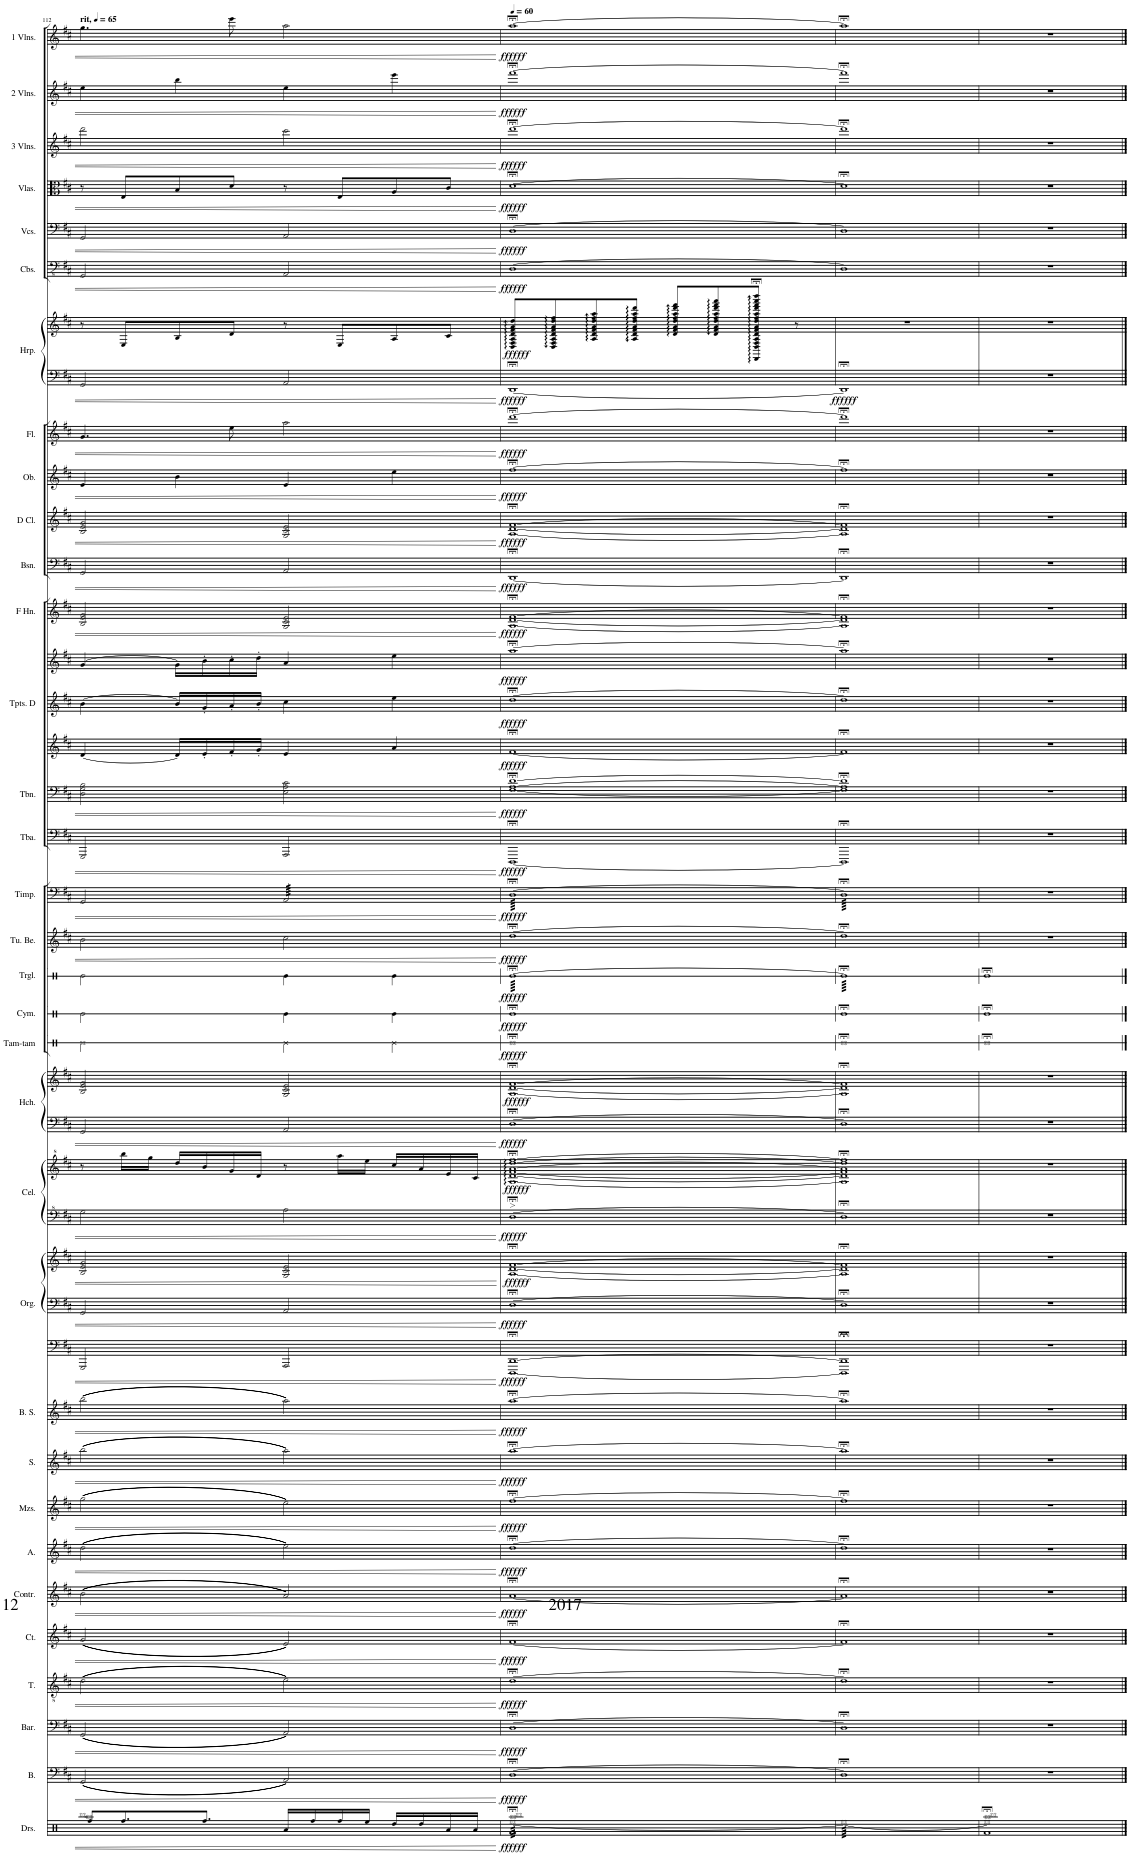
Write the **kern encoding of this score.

**kern	**dynam	**kern	**dynam	**kern	**dynam	**kern	**dynam	**kern	**dynam	**kern	**dynam	**kern	**dynam	**kern	**dynam	**kern	**dynam	**kern	**dynam	**kern	**dynam	**kern	**dynam	**kern	**dynam	**kern	**dynam	**kern	**dynam	**kern	**kern	**kern	**dynam	**kern	**kern	**dynam	**kern	**kern	**dynam	**kern	**dynam	**kern	**dynam	**kern	**dynam	**kern	**dynam	**kern	**kern	**kern	**dynam	**kern	**dynam	**kern	**dynam	**kern	**dynam	**kern	**dynam	**kern	**dynam	**kern	**kern	**dynam	**kern	**dynam	**kern	**dynam	**kern	**dynam	**kern	**dynam	**kern	**dynam	**kern	**dynam
*part35	*part35	*part34	*part34	*part33	*part33	*part32	*part32	*part31	*part31	*part30	*part30	*part29	*part29	*part28	*part28	*part27	*part27	*part26	*part26	*part25	*part25	*part24	*part24	*part23	*part23	*part22	*part22	*part21	*part21	*part20	*part20	*part20	*part20	*part19	*part19	*part19	*part18	*part18	*part18	*part17	*part17	*part16	*part16	*part15	*part15	*part14	*part14	*part13	*part13	*part13	*part13	*part12	*part12	*part11	*part11	*part10	*part10	*part9	*part9	*part8	*part8	*part7	*part7	*part7	*part6	*part6	*part5	*part5	*part4	*part4	*part3	*part3	*part2	*part2	*part1	*part1
*staff42	*staff42	*staff41	*staff41	*staff40	*staff40	*staff39	*staff39	*staff38	*staff38	*staff37	*staff37	*staff36	*staff36	*staff35	*staff35	*staff34	*staff34	*staff33	*staff33	*staff32	*staff32	*staff31	*staff31	*staff30	*staff30	*staff29	*staff29	*staff28	*staff28	*staff27	*staff26	*staff25	*staff25/26/27	*staff24	*staff23	*staff23/24	*staff22	*staff21	*staff21/22	*staff20	*staff20	*staff19	*staff19	*staff18	*staff18	*staff17	*staff17	*staff16	*staff15	*staff14	*staff14/15/16	*staff13	*staff13	*staff12	*staff12	*staff11	*staff11	*staff10	*staff10	*staff9	*staff9	*staff8	*staff7	*staff7/8	*staff6	*staff6	*staff5	*staff5	*staff4	*staff4	*staff3	*staff3	*staff2	*staff2	*staff1	*staff1
*I"Contrabass	*	*I"Violoncello	*	*I"Viola	*	*I"Violin	*	*I"Violin	*	*I"Violin	*	*I"Bass	*	*I"Baritone	*	*I"Tenor	*	*I"Countertenor	*	*I"Contralto	*	*I"Alto	*	*I"Mezzo-soprano	*	*I"Soprano	*	*I"Boy Soprano	*	*I"Organ	*	*	*	*I"Celesta	*	*	*I"Harpsichord (Amplified)	*	*	*I"Tubular Bells	*	*I"Timpani	*	*I"Tuba	*	*I"Trombone	*	*I"Trumpets in D	*	*	*	*I"Horn in F	*	*I"Bassoon	*	*I"D Clarinet	*	*I"Oboe	*	*I"Flute	*	*I"Harp	*	*	*I"Contrabasses	*	*I"Violoncellos	*	*I"Violas	*	*I"3rd Violins	*	*I"2nd Violins	*	*I"1st Violins	*
*I'Cb.	*	*I'Vc.	*	*I'Vla.	*	*I'Vln.	*	*I'Vln.	*	*I'Vln.	*	*I'B.	*	*I'Bar.	*	*I'T.	*	*I'Ct.	*	*I'Contr.	*	*I'A.	*	*I'Mzs.	*	*I'S.	*	*I'B. S.	*	*I'Org.	*	*	*	*I'Cel.	*	*	*I'Hch.	*	*	*I'Tu. Be.	*	*I'Timp.	*	*I'Tba.	*	*I'Tbn.	*	*I'Tpts. D	*	*	*	*	*	*I'Bsn.	*	*I'D Cl.	*	*I'Ob.	*	*I'Fl.	*	*I'Hrp.	*	*	*I'Cbs.	*	*I'Vcs.	*	*I'Vlas.	*	*I'3 Vlns.	*	*I'2 Vlns.	*	*I'1 Vlns.	*
!!LO:PB:g=z
*clefFv4	*	*clefF4	*	*clefC3	*	*clefG2	*	*clefG2	*	*clefG2	*	*clefF4	*	*clefF4	*	*clefGv2	*	*clefG2	*	*clefG2	*	*clefG2	*	*clefG2	*	*clefG2	*	*clefG2	*	*clefF4	*clefF4	*clefG2	*	*clefF^4	*clefG^2	*	*clefF4	*clefG2	*	*clefG2	*	*clefF4	*	*clefF4	*	*clefF4	*	*clefG2	*clefG2	*clefG2	*	*clefG2	*	*clefF4	*	*clefG2	*	*clefG2	*	*clefG2	*	*clefF4	*clefG2	*	*clefFv4	*	*clefF4	*	*clefC3	*	*clefG2	*	*clefG2	*	*clefG2	*
*ITrd7c12	*	*	*	*	*	*	*	*	*	*	*	*	*	*	*	*	*	*	*	*	*	*	*	*	*	*	*	*	*	*	*	*	*	*	*	*	*	*	*	*	*	*	*	*	*	*	*	*ITrd-1c-2	*ITrd-1c-2	*ITrd-1c-2	*	*ITrd4c7	*	*	*	*ITrd-1c-2	*	*	*	*	*	*	*	*	*	*	*	*	*	*	*	*	*	*	*	*
*k[f#c#]	*	*k[f#c#]	*	*k[f#c#]	*	*k[f#c#]	*	*k[f#c#]	*	*k[f#c#]	*	*k[f#c#]	*	*k[f#c#]	*	*k[f#c#]	*	*k[f#c#]	*	*k[f#c#]	*	*k[f#c#]	*	*k[f#c#]	*	*k[f#c#]	*	*k[f#c#]	*	*k[f#c#]	*k[f#c#]	*k[f#c#]	*	*k[f#c#]	*k[f#c#]	*	*k[f#c#]	*k[f#c#]	*	*k[f#c#]	*	*k[f#c#]	*	*k[f#c#]	*	*k[f#c#]	*	*k[f#c#]	*k[f#c#]	*k[f#c#]	*	*k[f#c#]	*	*k[f#c#]	*	*k[f#c#]	*	*k[f#c#]	*	*k[f#c#]	*	*k[f#c#]	*k[f#c#]	*	*k[f#c#]	*	*k[f#c#]	*	*k[f#c#]	*	*k[f#c#]	*	*k[f#c#]	*	*k[f#c#]	*
*M4/4	*	*M4/4	*	*M4/4	*	*M4/4	*	*M4/4	*	*M4/4	*	*M4/4	*	*M4/4	*	*M4/4	*	*M4/4	*	*M4/4	*	*M4/4	*	*M4/4	*	*M4/4	*	*M4/4	*	*M4/4	*M4/4	*M4/4	*	*M4/4	*M4/4	*	*M4/4	*M4/4	*	*M4/4	*	*M4/4	*	*M4/4	*	*M4/4	*	*M4/4	*M4/4	*M4/4	*	*M4/4	*	*M4/4	*	*M4/4	*	*M4/4	*	*M4/4	*	*M4/4	*M4/4	*	*M4/4	*	*M4/4	*	*M4/4	*	*M4/4	*	*M4/4	*	*M4/4	*
*MM65	*	*MM65	*	*MM65	*	*MM65	*	*MM65	*	*MM65	*	*MM65	*	*MM65	*	*MM65	*	*MM65	*	*MM65	*	*MM65	*	*MM65	*	*MM65	*	*MM65	*	*MM65	*MM65	*MM65	*	*MM65	*MM65	*	*MM65	*MM65	*	*MM65	*	*MM65	*	*MM65	*	*MM65	*	*MM65	*MM65	*MM65	*	*MM65	*	*MM65	*	*MM65	*	*MM65	*	*MM65	*	*MM65	*MM65	*	*MM65	*	*MM65	*	*MM65	*	*MM65	*	*MM65	*	*MM65	*
=112	=112	=112	=112	=112	=112	=112	=112	=112	=112	=112	=112	=112	=112	=112	=112	=112	=112	=112	=112	=112	=112	=112	=112	=112	=112	=112	=112	=112	=112	=112	=112	=112	=112	=112	=112	=112	=112	=112	=112	=112	=112	=112	=112	=112	=112	=112	=112	=112	=112	=112	=112	=112	=112	=112	=112	=112	=112	=112	=112	=112	=112	=112	=112	=112	=112	=112	=112	=112	=112	=112	=112	=112	=112	=112	=112	=112
!	!	!	!	!	!	!	!	!	!	!	!	!	!	!	!	!	!	!	!	!	!	!	!	!	!	!	!	!	!	!	!	!	!	!	!	!	!	!	!	!	!	!	!	!	!	!	!	!	!	!	!	!	!	!	!	!	!	!	!	!	!	!	!	!	!	!	!	!	!	!	!	!	!	!	!LO:TX:a:B:t=rit,	!
2GGG	.	2GG	.	8r	.	2ddd	.	4ee	.	4.gg	.	(2GG/	.	(2GG/	.	(2d\	.	(2g/	.	(2b\	.	(2dd\	.	(2gg\	.	(2bb\	.	(2bb\	.	2GGG/	2GG/	2B/ 2e/ 2g/	.	2g\	8r	.	2GG/	2B/ 2e/ 2g/	.	2b\	.	2GG/	.	2GGG/	.	2D\ 2G\ 2B\	.	[4d/	[4b\	[4g/	.	2B/ 2e/ 2g/	.	2GG/	.	2B/ 2e/ 2g/	.	4e/	.	4.g/	.	2GG/	8r	.	2GGG/	.	2GG/	.	8r	.	2ddd\	.	4ee\	.	4.gg\	.
.	.	.	.	8E	.	.	.	.	.	.	.	.	.	.	.	.	.	.	.	.	.	.	.	.	.	.	.	.	.	.	.	.	.	.	16bbb\LL	.	.	.	.	.	.	.	.	.	.	.	.	.	.	.	.	.	.	.	.	.	.	.	.	.	.	.	8E/L	.	.	.	.	.	8E/L	.	.	.	.	.	.	.
.	.	.	.	.	.	.	.	.	.	.	.	.	.	.	.	.	.	.	.	.	.	.	.	.	.	.	.	.	.	.	.	.	.	.	16ggg\JJ	.	.	.	.	.	.	.	.	.	.	.	.	.	.	.	.	.	.	.	.	.	.	.	.	.	.	.	.	.	.	.	.	.	.	.	.	.	.	.	.	.
.	.	.	.	8B\L	.	.	.	4bb	.	.	.	.	.	.	.	.	.	.	.	.	.	.	.	.	.	.	.	.	.	.	.	.	.	.	16ddd/LL	.	.	.	.	.	.	.	.	.	.	.	.	16d/LL]	16b/LL]	16g\LL]	.	.	.	.	.	.	.	4b\	.	.	.	.	8B/	.	.	.	.	.	8B/	.	.	.	4bb\	.	.	.
.	.	.	.	.	.	.	.	.	.	.	.	.	.	.	.	.	.	.	.	.	.	.	.	.	.	.	.	.	.	.	.	.	.	.	16bb/	.	.	.	.	.	.	.	.	.	.	.	.	16e'/	16g'/	16b'\	.	.	.	.	.	.	.	.	.	.	.	.	.	.	.	.	.	.	.	.	.	.	.	.	.	.
.	.	.	.	8d\J	.	.	.	.	.	8eee	.	.	.	.	.	.	.	.	.	.	.	.	.	.	.	.	.	.	.	.	.	.	.	.	16gg/	.	.	.	.	.	.	.	.	.	.	.	.	16f#'/	16a'/	16cc#'\	.	.	.	.	.	.	.	.	.	8ee\	.	.	8d/J	.	.	.	.	.	8d/J	.	.	.	.	.	8eee\	.
.	.	.	.	.	.	.	.	.	.	.	.	.	.	.	.	.	.	.	.	.	.	.	.	.	.	.	.	.	.	.	.	.	.	.	16dd/JJ	.	.	.	.	.	.	.	.	.	.	.	.	16g'/JJ	16b'/JJ	16dd'\JJ	.	.	.	.	.	.	.	.	.	.	.	.	.	.	.	.	.	.	.	.	.	.	.	.	.	.
*	*	*	*	*	*	*	*	*	*	*	*	*	*	*	*	*	*	*	*	*	*	*	*	*	*	*	*	*	*	*	*	*	*	*	*	*	*	*	*	*	*	*tremolo	*	*	*	*	*	*	*	*	*	*	*	*	*	*	*	*	*	*	*	*	*	*	*	*	*	*	*	*	*	*	*	*	*	*
2AAA	.	2AA	.	8r	.	2ccc#	.	4ee	.	2aa	.	2AA/)	.	2AA/)	.	2e\)	.	2e/)	.	2a/)	.	2ee\)	.	2ee\)	.	2aa\)	.	2aa\)	.	2AAA/	2AA/	2G/ 2c#/ 2e/	.	2a\	8r	.	2AA/	2G/ 2c#/ 2e/	.	2cc#\	.	64AA/LLLL	.	2AAA/	.	2E\ 2A\ 2c#\	.	4e/	4cc#\	4a/	.	2G/ 2c#/ 2e/	.	2AA/	.	2G/ 2c#/ 2e/	.	4e/	.	2aa\	.	2AA/	8r	.	2AAA/	.	2AA/	.	8r	.	2ccc#\	.	4ee\	.	2aa\	.
.	.	.	.	.	.	.	.	.	.	.	.	.	.	.	.	.	.	.	.	.	.	.	.	.	.	.	.	.	.	.	.	.	.	.	.	.	.	.	.	.	.	64AA/	.	.	.	.	.	.	.	.	.	.	.	.	.	.	.	.	.	.	.	.	.	.	.	.	.	.	.	.	.	.	.	.	.	.
.	.	.	.	.	.	.	.	.	.	.	.	.	.	.	.	.	.	.	.	.	.	.	.	.	.	.	.	.	.	.	.	.	.	.	.	.	.	.	.	.	.	64AA/	.	.	.	.	.	.	.	.	.	.	.	.	.	.	.	.	.	.	.	.	.	.	.	.	.	.	.	.	.	.	.	.	.	.
.	.	.	.	.	.	.	.	.	.	.	.	.	.	.	.	.	.	.	.	.	.	.	.	.	.	.	.	.	.	.	.	.	.	.	.	.	.	.	.	.	.	64AA/	.	.	.	.	.	.	.	.	.	.	.	.	.	.	.	.	.	.	.	.	.	.	.	.	.	.	.	.	.	.	.	.	.	.
.	.	.	.	.	.	.	.	.	.	.	.	.	.	.	.	.	.	.	.	.	.	.	.	.	.	.	.	.	.	.	.	.	.	.	.	.	.	.	.	.	.	64AA/	.	.	.	.	.	.	.	.	.	.	.	.	.	.	.	.	.	.	.	.	.	.	.	.	.	.	.	.	.	.	.	.	.	.
.	.	.	.	.	.	.	.	.	.	.	.	.	.	.	.	.	.	.	.	.	.	.	.	.	.	.	.	.	.	.	.	.	.	.	.	.	.	.	.	.	.	64AA/	.	.	.	.	.	.	.	.	.	.	.	.	.	.	.	.	.	.	.	.	.	.	.	.	.	.	.	.	.	.	.	.	.	.
.	.	.	.	.	.	.	.	.	.	.	.	.	.	.	.	.	.	.	.	.	.	.	.	.	.	.	.	.	.	.	.	.	.	.	.	.	.	.	.	.	.	64AA/	.	.	.	.	.	.	.	.	.	.	.	.	.	.	.	.	.	.	.	.	.	.	.	.	.	.	.	.	.	.	.	.	.	.
.	.	.	.	.	.	.	.	.	.	.	.	.	.	.	.	.	.	.	.	.	.	.	.	.	.	.	.	.	.	.	.	.	.	.	.	.	.	.	.	.	.	64AA/	.	.	.	.	.	.	.	.	.	.	.	.	.	.	.	.	.	.	.	.	.	.	.	.	.	.	.	.	.	.	.	.	.	.
.	.	.	.	8E	.	.	.	.	.	.	.	.	.	.	.	.	.	.	.	.	.	.	.	.	.	.	.	.	.	.	.	.	.	.	16aaa\LL	.	.	.	.	.	.	64AA/	.	.	.	.	.	.	.	.	.	.	.	.	.	.	.	.	.	.	.	.	8E/L	.	.	.	.	.	8E/L	.	.	.	.	.	.	.
.	.	.	.	.	.	.	.	.	.	.	.	.	.	.	.	.	.	.	.	.	.	.	.	.	.	.	.	.	.	.	.	.	.	.	.	.	.	.	.	.	.	64AA/	.	.	.	.	.	.	.	.	.	.	.	.	.	.	.	.	.	.	.	.	.	.	.	.	.	.	.	.	.	.	.	.	.	.
.	.	.	.	.	.	.	.	.	.	.	.	.	.	.	.	.	.	.	.	.	.	.	.	.	.	.	.	.	.	.	.	.	.	.	.	.	.	.	.	.	.	64AA/	.	.	.	.	.	.	.	.	.	.	.	.	.	.	.	.	.	.	.	.	.	.	.	.	.	.	.	.	.	.	.	.	.	.
.	.	.	.	.	.	.	.	.	.	.	.	.	.	.	.	.	.	.	.	.	.	.	.	.	.	.	.	.	.	.	.	.	.	.	.	.	.	.	.	.	.	64AA/	.	.	.	.	.	.	.	.	.	.	.	.	.	.	.	.	.	.	.	.	.	.	.	.	.	.	.	.	.	.	.	.	.	.
.	.	.	.	.	.	.	.	.	.	.	.	.	.	.	.	.	.	.	.	.	.	.	.	.	.	.	.	.	.	.	.	.	.	.	16eee\JJ	.	.	.	.	.	.	64AA/	.	.	.	.	.	.	.	.	.	.	.	.	.	.	.	.	.	.	.	.	.	.	.	.	.	.	.	.	.	.	.	.	.	.
.	.	.	.	.	.	.	.	.	.	.	.	.	.	.	.	.	.	.	.	.	.	.	.	.	.	.	.	.	.	.	.	.	.	.	.	.	.	.	.	.	.	64AA/	.	.	.	.	.	.	.	.	.	.	.	.	.	.	.	.	.	.	.	.	.	.	.	.	.	.	.	.	.	.	.	.	.	.
.	.	.	.	.	.	.	.	.	.	.	.	.	.	.	.	.	.	.	.	.	.	.	.	.	.	.	.	.	.	.	.	.	.	.	.	.	.	.	.	.	.	64AA/	.	.	.	.	.	.	.	.	.	.	.	.	.	.	.	.	.	.	.	.	.	.	.	.	.	.	.	.	.	.	.	.	.	.
.	.	.	.	.	.	.	.	.	.	.	.	.	.	.	.	.	.	.	.	.	.	.	.	.	.	.	.	.	.	.	.	.	.	.	.	.	.	.	.	.	.	64AA/	.	.	.	.	.	.	.	.	.	.	.	.	.	.	.	.	.	.	.	.	.	.	.	.	.	.	.	.	.	.	.	.	.	.
.	.	.	.	8A/L	.	.	.	4eee	.	.	.	.	.	.	.	.	.	.	.	.	.	.	.	.	.	.	.	.	.	.	.	.	.	.	16ccc#/LL	.	.	.	.	.	.	64AA/	.	.	.	.	.	4a/	4ee\	4ee\	.	.	.	.	.	.	.	4ee\	.	.	.	.	8A/	.	.	.	.	.	8A/	.	.	.	4eee\	.	.	.
.	.	.	.	.	.	.	.	.	.	.	.	.	.	.	.	.	.	.	.	.	.	.	.	.	.	.	.	.	.	.	.	.	.	.	.	.	.	.	.	.	.	64AA/	.	.	.	.	.	.	.	.	.	.	.	.	.	.	.	.	.	.	.	.	.	.	.	.	.	.	.	.	.	.	.	.	.	.
.	.	.	.	.	.	.	.	.	.	.	.	.	.	.	.	.	.	.	.	.	.	.	.	.	.	.	.	.	.	.	.	.	.	.	.	.	.	.	.	.	.	64AA/	.	.	.	.	.	.	.	.	.	.	.	.	.	.	.	.	.	.	.	.	.	.	.	.	.	.	.	.	.	.	.	.	.	.
.	.	.	.	.	.	.	.	.	.	.	.	.	.	.	.	.	.	.	.	.	.	.	.	.	.	.	.	.	.	.	.	.	.	.	.	.	.	.	.	.	.	64AA/	.	.	.	.	.	.	.	.	.	.	.	.	.	.	.	.	.	.	.	.	.	.	.	.	.	.	.	.	.	.	.	.	.	.
.	.	.	.	.	.	.	.	.	.	.	.	.	.	.	.	.	.	.	.	.	.	.	.	.	.	.	.	.	.	.	.	.	.	.	16aa/	.	.	.	.	.	.	64AA/	.	.	.	.	.	.	.	.	.	.	.	.	.	.	.	.	.	.	.	.	.	.	.	.	.	.	.	.	.	.	.	.	.	.
.	.	.	.	.	.	.	.	.	.	.	.	.	.	.	.	.	.	.	.	.	.	.	.	.	.	.	.	.	.	.	.	.	.	.	.	.	.	.	.	.	.	64AA/	.	.	.	.	.	.	.	.	.	.	.	.	.	.	.	.	.	.	.	.	.	.	.	.	.	.	.	.	.	.	.	.	.	.
.	.	.	.	.	.	.	.	.	.	.	.	.	.	.	.	.	.	.	.	.	.	.	.	.	.	.	.	.	.	.	.	.	.	.	.	.	.	.	.	.	.	64AA/	.	.	.	.	.	.	.	.	.	.	.	.	.	.	.	.	.	.	.	.	.	.	.	.	.	.	.	.	.	.	.	.	.	.
.	.	.	.	.	.	.	.	.	.	.	.	.	.	.	.	.	.	.	.	.	.	.	.	.	.	.	.	.	.	.	.	.	.	.	.	.	.	.	.	.	.	64AA/	.	.	.	.	.	.	.	.	.	.	.	.	.	.	.	.	.	.	.	.	.	.	.	.	.	.	.	.	.	.	.	.	.	.
.	.	.	.	8c#/J	.	.	.	.	.	.	.	.	.	.	.	.	.	.	.	.	.	.	.	.	.	.	.	.	.	.	.	.	.	.	16ee/	.	.	.	.	.	.	64AA/	.	.	.	.	.	.	.	.	.	.	.	.	.	.	.	.	.	.	.	.	8c#/J	.	.	.	.	.	8c#/J	.	.	.	.	.	.	.
.	.	.	.	.	.	.	.	.	.	.	.	.	.	.	.	.	.	.	.	.	.	.	.	.	.	.	.	.	.	.	.	.	.	.	.	.	.	.	.	.	.	64AA/	.	.	.	.	.	.	.	.	.	.	.	.	.	.	.	.	.	.	.	.	.	.	.	.	.	.	.	.	.	.	.	.	.	.
.	.	.	.	.	.	.	.	.	.	.	.	.	.	.	.	.	.	.	.	.	.	.	.	.	.	.	.	.	.	.	.	.	.	.	.	.	.	.	.	.	.	64AA/	.	.	.	.	.	.	.	.	.	.	.	.	.	.	.	.	.	.	.	.	.	.	.	.	.	.	.	.	.	.	.	.	.	.
.	.	.	.	.	.	.	.	.	.	.	.	.	.	.	.	.	.	.	.	.	.	.	.	.	.	.	.	.	.	.	.	.	.	.	.	.	.	.	.	.	.	64AA/	.	.	.	.	.	.	.	.	.	.	.	.	.	.	.	.	.	.	.	.	.	.	.	.	.	.	.	.	.	.	.	.	.	.
.	.	.	.	.	.	.	.	.	.	.	.	.	.	.	.	.	.	.	.	.	.	.	.	.	.	.	.	.	.	.	.	.	.	.	16cc#/JJ	.	.	.	.	.	.	64AA/	.	.	.	.	.	.	.	.	.	.	.	.	.	.	.	.	.	.	.	.	.	.	.	.	.	.	.	.	.	.	.	.	.	.
.	.	.	.	.	.	.	.	.	.	.	.	.	.	.	.	.	.	.	.	.	.	.	.	.	.	.	.	.	.	.	.	.	.	.	.	.	.	.	.	.	.	64AA/	.	.	.	.	.	.	.	.	.	.	.	.	.	.	.	.	.	.	.	.	.	.	.	.	.	.	.	.	.	.	.	.	.	.
.	.	.	.	.	.	.	.	.	.	.	.	.	.	.	.	.	.	.	.	.	.	.	.	.	.	.	.	.	.	.	.	.	.	.	.	.	.	.	.	.	.	64AA/	.	.	.	.	.	.	.	.	.	.	.	.	.	.	.	.	.	.	.	.	.	.	.	.	.	.	.	.	.	.	.	.	.	.
.	.	.	.	.	.	.	.	.	.	.	.	.	.	.	.	.	.	.	.	.	.	.	.	.	.	.	.	.	.	.	.	.	.	.	.	.	.	.	.	.	.	64AA/JJJJ	.	.	.	.	.	.	.	.	.	.	.	.	.	.	.	.	.	.	.	.	.	.	.	.	.	.	.	.	.	.	.	.	.	.
=113	=113	=113	=113	=113	=113	=113	=113	=113	=113	=113	=113	=113	=113	=113	=113	=113	=113	=113	=113	=113	=113	=113	=113	=113	=113	=113	=113	=113	=113	=113	=113	=113	=113	=113	=113	=113	=113	=113	=113	=113	=113	=113	=113	=113	=113	=113	=113	=113	=113	=113	=113	=113	=113	=113	=113	=113	=113	=113	=113	=113	=113	=113	=113	=113	=113	=113	=113	=113	=113	=113	=113	=113	=113	=113	=113	=113
*	*	*	*	*	*	*	*	*	*	*	*	*	*	*	*	*	*	*	*	*	*	*	*	*	*	*	*	*	*	*	*	*	*	*	*	*	*	*	*	*	*	*	*	*	*	*	*	*	*	*	*	*	*	*	*	*	*	*	*	*	*	*	*	*	*	*	*	*	*	*	*	*	*	*	*MM60	*
!	!LO:DY:b	!	!LO:DY:b	!	!LO:DY:b	!	!LO:DY:b	!	!LO:DY:b	!	!LO:DY:b	!	!LO:DY:b	!	!LO:DY:b	!	!LO:DY:b	!	!LO:DY:b	!	!LO:DY:b	!	!LO:DY:b	!	!LO:DY:b	!	!LO:DY:b	!	!LO:DY:b	!	!	!	!LO:DY:b=3	!	!	!	!	!	!	!	!	!	!	!	!	!	!	!	!	!	!	!	!	!	!	!	!	!	!	!	!	!	!	!	!	!	!	!	!	!	!	!	!	!	!	!
!	!	!	!	!	!	!	!	!	!	!	!	!	!	!	!	!	!	!	!	!	!	!	!	!	!	!	!	!	!	!	!	!	!LO:DY:n=1:b=2	!	!	!	!	!	!	!	!	!	!	!	!	!	!	!	!	!	!	!	!	!	!	!	!	!	!	!	!	!	!	!	!	!	!	!	!	!	!	!	!	!	!	!
!	!	!	!	!	!	!	!	!	!	!	!	!	!	!	!	!	!	!	!	!	!	!	!	!	!	!	!	!	!	!	!	!	!LO:DY:n=2:b	!	!	!LO:DY:b=2	!	!	!	!	!	!	!	!	!	!	!	!	!	!	!	!	!	!	!	!	!	!	!	!	!	!	!	!	!	!	!	!	!	!	!	!	!	!	!	!
!	!	!	!	!	!	!	!	!	!	!	!	!	!	!	!	!	!	!	!	!	!	!	!	!	!	!	!	!	!	!	!	!	!	!	!	!LO:DY:n=1:b	!	!	!LO:DY:b=2	!	!	!	!	!	!	!	!	!	!	!	!	!	!	!	!	!	!	!	!	!	!	!	!	!	!	!	!	!	!	!	!	!	!	!	!	!
!	!	!	!	!	!	!	!	!	!	!	!	!	!	!	!	!	!	!	!	!	!	!	!	!	!	!	!	!	!	!	!	!	!	!	!	!	!	!	!LO:DY:n=1:b	!	!LO:DY:b	!	!LO:DY:b	!	!LO:DY:b	!	!LO:DY:b	!	!	!	!LO:DY:b=3	!	!	!	!	!	!	!	!	!	!	!	!	!	!	!	!	!	!	!	!	!	!	!	!	!
!	!	!	!	!	!	!	!	!	!	!	!	!	!	!	!	!	!	!	!	!	!	!	!	!	!	!	!	!	!	!	!	!	!	!	!	!	!	!	!	!	!	!	!	!	!	!	!	!	!	!	!LO:DY:n=1:b=2	!	!	!	!	!	!	!	!	!	!	!	!	!	!	!	!	!	!	!	!	!	!	!	!	!
!	!	!	!	!	!	!	!	!	!	!	!	!	!	!	!	!	!	!	!	!	!	!	!	!	!	!	!	!	!	!	!	!	!	!	!	!	!	!	!	!	!	!	!	!	!	!	!	!	!	!	!LO:DY:n=2:b	!	!LO:DY:b	!	!LO:DY:b	!	!LO:DY:b	!	!LO:DY:b	!	!LO:DY:b	!	!	!LO:DY:b=2	!	!	!	!	!	!	!	!	!	!	!	!
!	!	!	!	!	!	!	!	!	!	!	!	!	!	!	!	!	!	!	!	!	!	!	!	!	!	!	!	!	!	!	!	!	!	!	!	!	!	!	!	!	!	!	!	!	!	!	!	!	!	!	!	!	!	!	!	!	!	!	!	!	!	!	!	!LO:DY:n=1:b	!	!LO:DY:b	!	!LO:DY:b	!	!LO:DY:b	!	!LO:DY:b	!	!LO:DY:b	!	!LO:DY:b
[1DD	ffffff	[1D;<	ffffff	[1d;<	ffffff	[1ddd;<	ffffff	[1fff#;<	ffffff	[1aa;<	ffffff	[1D;<	ffffff	[1D;<	ffffff	[1d;<	ffffff	[1f#;<	ffffff	[1a;<	ffffff	[1dd;<	ffffff	[1ff#;<	ffffff	[1aa;<	ffffff	[1aa;<	ffffff	[1DDD;< [1DD;<	[1D;<	[1A;< [1d;< [1f#;<	ffffff ffffff ffffff	[1d;<>	[1a::;< [1dd::;< [1ff#::;< [1aa::;< [1ddd::;< [1fff#::;<	ffffff ffffff	[1D;<	[1A;< [1d;< [1f#;<	ffffff ffffff	[1dd;<	ffffff	[64D;<LLLL	ffffff	[1DDD;<	ffffff	[1F#;< [1A;< [1d;<	ffffff	[1f#;<	[1dd;<	[1aa;<	ffffff ffffff ffffff	[1A;< [1d;< [1f#;<	ffffff	[1DD;<	ffffff	[1A;< [1d;< [1f#;<	ffffff	[1ff#;<	ffffff	[1ddd;<	ffffff	[1DD;<	8D/:: 8F#/:: 8A/:: 8d/:: 8f#/:: 8a/:: 8dd/::L	ffffff ffffff	[1DD	ffffff	[1D;<	ffffff	[1d;<	ffffff	[1ddd;<	ffffff	[1fff#;<	ffffff	[1aa;<	ffffff
.	.	.	.	.	.	.	.	.	.	.	.	.	.	.	.	.	.	.	.	.	.	.	.	.	.	.	.	.	.	.	.	.	.	.	.	.	.	.	.	.	.	64D;<	.	.	.	.	.	.	.	.	.	.	.	.	.	.	.	.	.	.	.	.	.	.	.	.	.	.	.	.	.	.	.	.	.	.
.	.	.	.	.	.	.	.	.	.	.	.	.	.	.	.	.	.	.	.	.	.	.	.	.	.	.	.	.	.	.	.	.	.	.	.	.	.	.	.	.	.	64D;<	.	.	.	.	.	.	.	.	.	.	.	.	.	.	.	.	.	.	.	.	.	.	.	.	.	.	.	.	.	.	.	.	.	.
.	.	.	.	.	.	.	.	.	.	.	.	.	.	.	.	.	.	.	.	.	.	.	.	.	.	.	.	.	.	.	.	.	.	.	.	.	.	.	.	.	.	64D;<	.	.	.	.	.	.	.	.	.	.	.	.	.	.	.	.	.	.	.	.	.	.	.	.	.	.	.	.	.	.	.	.	.	.
.	.	.	.	.	.	.	.	.	.	.	.	.	.	.	.	.	.	.	.	.	.	.	.	.	.	.	.	.	.	.	.	.	.	.	.	.	.	.	.	.	.	64D;<	.	.	.	.	.	.	.	.	.	.	.	.	.	.	.	.	.	.	.	.	.	.	.	.	.	.	.	.	.	.	.	.	.	.
.	.	.	.	.	.	.	.	.	.	.	.	.	.	.	.	.	.	.	.	.	.	.	.	.	.	.	.	.	.	.	.	.	.	.	.	.	.	.	.	.	.	64D;<	.	.	.	.	.	.	.	.	.	.	.	.	.	.	.	.	.	.	.	.	.	.	.	.	.	.	.	.	.	.	.	.	.	.
.	.	.	.	.	.	.	.	.	.	.	.	.	.	.	.	.	.	.	.	.	.	.	.	.	.	.	.	.	.	.	.	.	.	.	.	.	.	.	.	.	.	64D;<	.	.	.	.	.	.	.	.	.	.	.	.	.	.	.	.	.	.	.	.	.	.	.	.	.	.	.	.	.	.	.	.	.	.
.	.	.	.	.	.	.	.	.	.	.	.	.	.	.	.	.	.	.	.	.	.	.	.	.	.	.	.	.	.	.	.	.	.	.	.	.	.	.	.	.	.	64D;<	.	.	.	.	.	.	.	.	.	.	.	.	.	.	.	.	.	.	.	.	.	.	.	.	.	.	.	.	.	.	.	.	.	.
.	.	.	.	.	.	.	.	.	.	.	.	.	.	.	.	.	.	.	.	.	.	.	.	.	.	.	.	.	.	.	.	.	.	.	.	.	.	.	.	.	.	64D;<	.	.	.	.	.	.	.	.	.	.	.	.	.	.	.	.	.	.	.	.	8D/:: 8F#/:: 8A/:: 8d/:: 8f#/:: 8a/:: 8dd/:: 8ff#/::	.	.	.	.	.	.	.	.	.	.	.	.	.
.	.	.	.	.	.	.	.	.	.	.	.	.	.	.	.	.	.	.	.	.	.	.	.	.	.	.	.	.	.	.	.	.	.	.	.	.	.	.	.	.	.	64D;<	.	.	.	.	.	.	.	.	.	.	.	.	.	.	.	.	.	.	.	.	.	.	.	.	.	.	.	.	.	.	.	.	.	.
.	.	.	.	.	.	.	.	.	.	.	.	.	.	.	.	.	.	.	.	.	.	.	.	.	.	.	.	.	.	.	.	.	.	.	.	.	.	.	.	.	.	64D;<	.	.	.	.	.	.	.	.	.	.	.	.	.	.	.	.	.	.	.	.	.	.	.	.	.	.	.	.	.	.	.	.	.	.
.	.	.	.	.	.	.	.	.	.	.	.	.	.	.	.	.	.	.	.	.	.	.	.	.	.	.	.	.	.	.	.	.	.	.	.	.	.	.	.	.	.	64D;<	.	.	.	.	.	.	.	.	.	.	.	.	.	.	.	.	.	.	.	.	.	.	.	.	.	.	.	.	.	.	.	.	.	.
.	.	.	.	.	.	.	.	.	.	.	.	.	.	.	.	.	.	.	.	.	.	.	.	.	.	.	.	.	.	.	.	.	.	.	.	.	.	.	.	.	.	64D;<	.	.	.	.	.	.	.	.	.	.	.	.	.	.	.	.	.	.	.	.	.	.	.	.	.	.	.	.	.	.	.	.	.	.
.	.	.	.	.	.	.	.	.	.	.	.	.	.	.	.	.	.	.	.	.	.	.	.	.	.	.	.	.	.	.	.	.	.	.	.	.	.	.	.	.	.	64D;<	.	.	.	.	.	.	.	.	.	.	.	.	.	.	.	.	.	.	.	.	.	.	.	.	.	.	.	.	.	.	.	.	.	.
.	.	.	.	.	.	.	.	.	.	.	.	.	.	.	.	.	.	.	.	.	.	.	.	.	.	.	.	.	.	.	.	.	.	.	.	.	.	.	.	.	.	64D;<	.	.	.	.	.	.	.	.	.	.	.	.	.	.	.	.	.	.	.	.	.	.	.	.	.	.	.	.	.	.	.	.	.	.
.	.	.	.	.	.	.	.	.	.	.	.	.	.	.	.	.	.	.	.	.	.	.	.	.	.	.	.	.	.	.	.	.	.	.	.	.	.	.	.	.	.	64D;<	.	.	.	.	.	.	.	.	.	.	.	.	.	.	.	.	.	.	.	.	.	.	.	.	.	.	.	.	.	.	.	.	.	.
.	.	.	.	.	.	.	.	.	.	.	.	.	.	.	.	.	.	.	.	.	.	.	.	.	.	.	.	.	.	.	.	.	.	.	.	.	.	.	.	.	.	64D;<	.	.	.	.	.	.	.	.	.	.	.	.	.	.	.	.	.	.	.	.	8A/:: 8d/:: 8f#/:: 8a/:: 8dd/:: 8ff#/:: 8aa/::	.	.	.	.	.	.	.	.	.	.	.	.	.
.	.	.	.	.	.	.	.	.	.	.	.	.	.	.	.	.	.	.	.	.	.	.	.	.	.	.	.	.	.	.	.	.	.	.	.	.	.	.	.	.	.	64D;<	.	.	.	.	.	.	.	.	.	.	.	.	.	.	.	.	.	.	.	.	.	.	.	.	.	.	.	.	.	.	.	.	.	.
.	.	.	.	.	.	.	.	.	.	.	.	.	.	.	.	.	.	.	.	.	.	.	.	.	.	.	.	.	.	.	.	.	.	.	.	.	.	.	.	.	.	64D;<	.	.	.	.	.	.	.	.	.	.	.	.	.	.	.	.	.	.	.	.	.	.	.	.	.	.	.	.	.	.	.	.	.	.
.	.	.	.	.	.	.	.	.	.	.	.	.	.	.	.	.	.	.	.	.	.	.	.	.	.	.	.	.	.	.	.	.	.	.	.	.	.	.	.	.	.	64D;<	.	.	.	.	.	.	.	.	.	.	.	.	.	.	.	.	.	.	.	.	.	.	.	.	.	.	.	.	.	.	.	.	.	.
.	.	.	.	.	.	.	.	.	.	.	.	.	.	.	.	.	.	.	.	.	.	.	.	.	.	.	.	.	.	.	.	.	.	.	.	.	.	.	.	.	.	64D;<	.	.	.	.	.	.	.	.	.	.	.	.	.	.	.	.	.	.	.	.	.	.	.	.	.	.	.	.	.	.	.	.	.	.
.	.	.	.	.	.	.	.	.	.	.	.	.	.	.	.	.	.	.	.	.	.	.	.	.	.	.	.	.	.	.	.	.	.	.	.	.	.	.	.	.	.	64D;<	.	.	.	.	.	.	.	.	.	.	.	.	.	.	.	.	.	.	.	.	.	.	.	.	.	.	.	.	.	.	.	.	.	.
.	.	.	.	.	.	.	.	.	.	.	.	.	.	.	.	.	.	.	.	.	.	.	.	.	.	.	.	.	.	.	.	.	.	.	.	.	.	.	.	.	.	64D;<	.	.	.	.	.	.	.	.	.	.	.	.	.	.	.	.	.	.	.	.	.	.	.	.	.	.	.	.	.	.	.	.	.	.
.	.	.	.	.	.	.	.	.	.	.	.	.	.	.	.	.	.	.	.	.	.	.	.	.	.	.	.	.	.	.	.	.	.	.	.	.	.	.	.	.	.	64D;<	.	.	.	.	.	.	.	.	.	.	.	.	.	.	.	.	.	.	.	.	.	.	.	.	.	.	.	.	.	.	.	.	.	.
.	.	.	.	.	.	.	.	.	.	.	.	.	.	.	.	.	.	.	.	.	.	.	.	.	.	.	.	.	.	.	.	.	.	.	.	.	.	.	.	.	.	64D;<	.	.	.	.	.	.	.	.	.	.	.	.	.	.	.	.	.	.	.	.	8A/:: 8d/:: 8f#/:: 8a/:: 8dd/:: 8ff#/:: 8aa/:: 8ddd/::J	.	.	.	.	.	.	.	.	.	.	.	.	.
.	.	.	.	.	.	.	.	.	.	.	.	.	.	.	.	.	.	.	.	.	.	.	.	.	.	.	.	.	.	.	.	.	.	.	.	.	.	.	.	.	.	64D;<	.	.	.	.	.	.	.	.	.	.	.	.	.	.	.	.	.	.	.	.	.	.	.	.	.	.	.	.	.	.	.	.	.	.
.	.	.	.	.	.	.	.	.	.	.	.	.	.	.	.	.	.	.	.	.	.	.	.	.	.	.	.	.	.	.	.	.	.	.	.	.	.	.	.	.	.	64D;<	.	.	.	.	.	.	.	.	.	.	.	.	.	.	.	.	.	.	.	.	.	.	.	.	.	.	.	.	.	.	.	.	.	.
.	.	.	.	.	.	.	.	.	.	.	.	.	.	.	.	.	.	.	.	.	.	.	.	.	.	.	.	.	.	.	.	.	.	.	.	.	.	.	.	.	.	64D;<	.	.	.	.	.	.	.	.	.	.	.	.	.	.	.	.	.	.	.	.	.	.	.	.	.	.	.	.	.	.	.	.	.	.
.	.	.	.	.	.	.	.	.	.	.	.	.	.	.	.	.	.	.	.	.	.	.	.	.	.	.	.	.	.	.	.	.	.	.	.	.	.	.	.	.	.	64D;<	.	.	.	.	.	.	.	.	.	.	.	.	.	.	.	.	.	.	.	.	.	.	.	.	.	.	.	.	.	.	.	.	.	.
.	.	.	.	.	.	.	.	.	.	.	.	.	.	.	.	.	.	.	.	.	.	.	.	.	.	.	.	.	.	.	.	.	.	.	.	.	.	.	.	.	.	64D;<	.	.	.	.	.	.	.	.	.	.	.	.	.	.	.	.	.	.	.	.	.	.	.	.	.	.	.	.	.	.	.	.	.	.
.	.	.	.	.	.	.	.	.	.	.	.	.	.	.	.	.	.	.	.	.	.	.	.	.	.	.	.	.	.	.	.	.	.	.	.	.	.	.	.	.	.	64D;<	.	.	.	.	.	.	.	.	.	.	.	.	.	.	.	.	.	.	.	.	.	.	.	.	.	.	.	.	.	.	.	.	.	.
.	.	.	.	.	.	.	.	.	.	.	.	.	.	.	.	.	.	.	.	.	.	.	.	.	.	.	.	.	.	.	.	.	.	.	.	.	.	.	.	.	.	64D;<	.	.	.	.	.	.	.	.	.	.	.	.	.	.	.	.	.	.	.	.	.	.	.	.	.	.	.	.	.	.	.	.	.	.
.	.	.	.	.	.	.	.	.	.	.	.	.	.	.	.	.	.	.	.	.	.	.	.	.	.	.	.	.	.	.	.	.	.	.	.	.	.	.	.	.	.	64D;<	.	.	.	.	.	.	.	.	.	.	.	.	.	.	.	.	.	.	.	.	8d/:: 8f#/:: 8a/:: 8dd/:: 8ff#/:: 8aa/:: 8ddd/:: 8fff#/::L	.	.	.	.	.	.	.	.	.	.	.	.	.
.	.	.	.	.	.	.	.	.	.	.	.	.	.	.	.	.	.	.	.	.	.	.	.	.	.	.	.	.	.	.	.	.	.	.	.	.	.	.	.	.	.	64D;<	.	.	.	.	.	.	.	.	.	.	.	.	.	.	.	.	.	.	.	.	.	.	.	.	.	.	.	.	.	.	.	.	.	.
.	.	.	.	.	.	.	.	.	.	.	.	.	.	.	.	.	.	.	.	.	.	.	.	.	.	.	.	.	.	.	.	.	.	.	.	.	.	.	.	.	.	64D;<	.	.	.	.	.	.	.	.	.	.	.	.	.	.	.	.	.	.	.	.	.	.	.	.	.	.	.	.	.	.	.	.	.	.
.	.	.	.	.	.	.	.	.	.	.	.	.	.	.	.	.	.	.	.	.	.	.	.	.	.	.	.	.	.	.	.	.	.	.	.	.	.	.	.	.	.	64D;<	.	.	.	.	.	.	.	.	.	.	.	.	.	.	.	.	.	.	.	.	.	.	.	.	.	.	.	.	.	.	.	.	.	.
.	.	.	.	.	.	.	.	.	.	.	.	.	.	.	.	.	.	.	.	.	.	.	.	.	.	.	.	.	.	.	.	.	.	.	.	.	.	.	.	.	.	64D;<	.	.	.	.	.	.	.	.	.	.	.	.	.	.	.	.	.	.	.	.	.	.	.	.	.	.	.	.	.	.	.	.	.	.
.	.	.	.	.	.	.	.	.	.	.	.	.	.	.	.	.	.	.	.	.	.	.	.	.	.	.	.	.	.	.	.	.	.	.	.	.	.	.	.	.	.	64D;<	.	.	.	.	.	.	.	.	.	.	.	.	.	.	.	.	.	.	.	.	.	.	.	.	.	.	.	.	.	.	.	.	.	.
.	.	.	.	.	.	.	.	.	.	.	.	.	.	.	.	.	.	.	.	.	.	.	.	.	.	.	.	.	.	.	.	.	.	.	.	.	.	.	.	.	.	64D;<	.	.	.	.	.	.	.	.	.	.	.	.	.	.	.	.	.	.	.	.	.	.	.	.	.	.	.	.	.	.	.	.	.	.
.	.	.	.	.	.	.	.	.	.	.	.	.	.	.	.	.	.	.	.	.	.	.	.	.	.	.	.	.	.	.	.	.	.	.	.	.	.	.	.	.	.	64D;<	.	.	.	.	.	.	.	.	.	.	.	.	.	.	.	.	.	.	.	.	.	.	.	.	.	.	.	.	.	.	.	.	.	.
.	.	.	.	.	.	.	.	.	.	.	.	.	.	.	.	.	.	.	.	.	.	.	.	.	.	.	.	.	.	.	.	.	.	.	.	.	.	.	.	.	.	64D;<	.	.	.	.	.	.	.	.	.	.	.	.	.	.	.	.	.	.	.	.	8d/:: 8f#/:: 8a/:: 8dd/:: 8ff#/:: 8aa/:: 8ddd/:: 8fff#/:: 8aaa/::	.	.	.	.	.	.	.	.	.	.	.	.	.
.	.	.	.	.	.	.	.	.	.	.	.	.	.	.	.	.	.	.	.	.	.	.	.	.	.	.	.	.	.	.	.	.	.	.	.	.	.	.	.	.	.	64D;<	.	.	.	.	.	.	.	.	.	.	.	.	.	.	.	.	.	.	.	.	.	.	.	.	.	.	.	.	.	.	.	.	.	.
.	.	.	.	.	.	.	.	.	.	.	.	.	.	.	.	.	.	.	.	.	.	.	.	.	.	.	.	.	.	.	.	.	.	.	.	.	.	.	.	.	.	64D;<	.	.	.	.	.	.	.	.	.	.	.	.	.	.	.	.	.	.	.	.	.	.	.	.	.	.	.	.	.	.	.	.	.	.
.	.	.	.	.	.	.	.	.	.	.	.	.	.	.	.	.	.	.	.	.	.	.	.	.	.	.	.	.	.	.	.	.	.	.	.	.	.	.	.	.	.	64D;<	.	.	.	.	.	.	.	.	.	.	.	.	.	.	.	.	.	.	.	.	.	.	.	.	.	.	.	.	.	.	.	.	.	.
.	.	.	.	.	.	.	.	.	.	.	.	.	.	.	.	.	.	.	.	.	.	.	.	.	.	.	.	.	.	.	.	.	.	.	.	.	.	.	.	.	.	64D;<	.	.	.	.	.	.	.	.	.	.	.	.	.	.	.	.	.	.	.	.	.	.	.	.	.	.	.	.	.	.	.	.	.	.
.	.	.	.	.	.	.	.	.	.	.	.	.	.	.	.	.	.	.	.	.	.	.	.	.	.	.	.	.	.	.	.	.	.	.	.	.	.	.	.	.	.	64D;<	.	.	.	.	.	.	.	.	.	.	.	.	.	.	.	.	.	.	.	.	.	.	.	.	.	.	.	.	.	.	.	.	.	.
.	.	.	.	.	.	.	.	.	.	.	.	.	.	.	.	.	.	.	.	.	.	.	.	.	.	.	.	.	.	.	.	.	.	.	.	.	.	.	.	.	.	64D;<	.	.	.	.	.	.	.	.	.	.	.	.	.	.	.	.	.	.	.	.	.	.	.	.	.	.	.	.	.	.	.	.	.	.
.	.	.	.	.	.	.	.	.	.	.	.	.	.	.	.	.	.	.	.	.	.	.	.	.	.	.	.	.	.	.	.	.	.	.	.	.	.	.	.	.	.	64D;<	.	.	.	.	.	.	.	.	.	.	.	.	.	.	.	.	.	.	.	.	.	.	.	.	.	.	.	.	.	.	.	.	.	.
.	.	.	.	.	.	.	.	.	.	.	.	.	.	.	.	.	.	.	.	.	.	.	.	.	.	.	.	.	.	.	.	.	.	.	.	.	.	.	.	.	.	64D;<	.	.	.	.	.	.	.	.	.	.	.	.	.	.	.	.	.	.	.	.	8DD/::;< 8D/::;< 8F#/::;< 8A/::;< 8d/::;< 8f#/::;< 8a/::;< 8dd/::;< 8ff#/::;< 8aa/::;< 8ddd/::;< 8fff#/::;< 8aaa/::;< 8dddd/::;<J	.	.	.	.	.	.	.	.	.	.	.	.	.
.	.	.	.	.	.	.	.	.	.	.	.	.	.	.	.	.	.	.	.	.	.	.	.	.	.	.	.	.	.	.	.	.	.	.	.	.	.	.	.	.	.	64D;<	.	.	.	.	.	.	.	.	.	.	.	.	.	.	.	.	.	.	.	.	.	.	.	.	.	.	.	.	.	.	.	.	.	.
.	.	.	.	.	.	.	.	.	.	.	.	.	.	.	.	.	.	.	.	.	.	.	.	.	.	.	.	.	.	.	.	.	.	.	.	.	.	.	.	.	.	64D;<	.	.	.	.	.	.	.	.	.	.	.	.	.	.	.	.	.	.	.	.	.	.	.	.	.	.	.	.	.	.	.	.	.	.
.	.	.	.	.	.	.	.	.	.	.	.	.	.	.	.	.	.	.	.	.	.	.	.	.	.	.	.	.	.	.	.	.	.	.	.	.	.	.	.	.	.	64D;<	.	.	.	.	.	.	.	.	.	.	.	.	.	.	.	.	.	.	.	.	.	.	.	.	.	.	.	.	.	.	.	.	.	.
.	.	.	.	.	.	.	.	.	.	.	.	.	.	.	.	.	.	.	.	.	.	.	.	.	.	.	.	.	.	.	.	.	.	.	.	.	.	.	.	.	.	64D;<	.	.	.	.	.	.	.	.	.	.	.	.	.	.	.	.	.	.	.	.	.	.	.	.	.	.	.	.	.	.	.	.	.	.
.	.	.	.	.	.	.	.	.	.	.	.	.	.	.	.	.	.	.	.	.	.	.	.	.	.	.	.	.	.	.	.	.	.	.	.	.	.	.	.	.	.	64D;<	.	.	.	.	.	.	.	.	.	.	.	.	.	.	.	.	.	.	.	.	.	.	.	.	.	.	.	.	.	.	.	.	.	.
.	.	.	.	.	.	.	.	.	.	.	.	.	.	.	.	.	.	.	.	.	.	.	.	.	.	.	.	.	.	.	.	.	.	.	.	.	.	.	.	.	.	64D;<	.	.	.	.	.	.	.	.	.	.	.	.	.	.	.	.	.	.	.	.	.	.	.	.	.	.	.	.	.	.	.	.	.	.
.	.	.	.	.	.	.	.	.	.	.	.	.	.	.	.	.	.	.	.	.	.	.	.	.	.	.	.	.	.	.	.	.	.	.	.	.	.	.	.	.	.	64D;<	.	.	.	.	.	.	.	.	.	.	.	.	.	.	.	.	.	.	.	.	.	.	.	.	.	.	.	.	.	.	.	.	.	.
.	.	.	.	.	.	.	.	.	.	.	.	.	.	.	.	.	.	.	.	.	.	.	.	.	.	.	.	.	.	.	.	.	.	.	.	.	.	.	.	.	.	64D;<	.	.	.	.	.	.	.	.	.	.	.	.	.	.	.	.	.	.	.	.	8r	.	.	.	.	.	.	.	.	.	.	.	.	.
.	.	.	.	.	.	.	.	.	.	.	.	.	.	.	.	.	.	.	.	.	.	.	.	.	.	.	.	.	.	.	.	.	.	.	.	.	.	.	.	.	.	64D;<	.	.	.	.	.	.	.	.	.	.	.	.	.	.	.	.	.	.	.	.	.	.	.	.	.	.	.	.	.	.	.	.	.	.
.	.	.	.	.	.	.	.	.	.	.	.	.	.	.	.	.	.	.	.	.	.	.	.	.	.	.	.	.	.	.	.	.	.	.	.	.	.	.	.	.	.	64D;<	.	.	.	.	.	.	.	.	.	.	.	.	.	.	.	.	.	.	.	.	.	.	.	.	.	.	.	.	.	.	.	.	.	.
.	.	.	.	.	.	.	.	.	.	.	.	.	.	.	.	.	.	.	.	.	.	.	.	.	.	.	.	.	.	.	.	.	.	.	.	.	.	.	.	.	.	64D;<	.	.	.	.	.	.	.	.	.	.	.	.	.	.	.	.	.	.	.	.	.	.	.	.	.	.	.	.	.	.	.	.	.	.
.	.	.	.	.	.	.	.	.	.	.	.	.	.	.	.	.	.	.	.	.	.	.	.	.	.	.	.	.	.	.	.	.	.	.	.	.	.	.	.	.	.	64D;<	.	.	.	.	.	.	.	.	.	.	.	.	.	.	.	.	.	.	.	.	.	.	.	.	.	.	.	.	.	.	.	.	.	.
.	.	.	.	.	.	.	.	.	.	.	.	.	.	.	.	.	.	.	.	.	.	.	.	.	.	.	.	.	.	.	.	.	.	.	.	.	.	.	.	.	.	64D;<	.	.	.	.	.	.	.	.	.	.	.	.	.	.	.	.	.	.	.	.	.	.	.	.	.	.	.	.	.	.	.	.	.	.
.	.	.	.	.	.	.	.	.	.	.	.	.	.	.	.	.	.	.	.	.	.	.	.	.	.	.	.	.	.	.	.	.	.	.	.	.	.	.	.	.	.	64D;<	.	.	.	.	.	.	.	.	.	.	.	.	.	.	.	.	.	.	.	.	.	.	.	.	.	.	.	.	.	.	.	.	.	.
.	.	.	.	.	.	.	.	.	.	.	.	.	.	.	.	.	.	.	.	.	.	.	.	.	.	.	.	.	.	.	.	.	.	.	.	.	.	.	.	.	.	64D;<JJJJ	.	.	.	.	.	.	.	.	.	.	.	.	.	.	.	.	.	.	.	.	.	.	.	.	.	.	.	.	.	.	.	.	.	.
=114	=114	=114	=114	=114	=114	=114	=114	=114	=114	=114	=114	=114	=114	=114	=114	=114	=114	=114	=114	=114	=114	=114	=114	=114	=114	=114	=114	=114	=114	=114	=114	=114	=114	=114	=114	=114	=114	=114	=114	=114	=114	=114	=114	=114	=114	=114	=114	=114	=114	=114	=114	=114	=114	=114	=114	=114	=114	=114	=114	=114	=114	=114	=114	=114	=114	=114	=114	=114	=114	=114	=114	=114	=114	=114	=114	=114
!	!	!	!	!	!	!	!	!	!	!	!	!	!	!	!	!	!	!	!	!	!	!	!	!	!	!	!	!	!	!	!	!	!	!	!	!	!	!	!	!	!	!	!	!	!	!	!	!	!	!	!	!	!	!	!	!	!	!	!	!	!	!	!	!LO:DY:b=2	!	!	!	!	!	!	!	!	!	!	!	!
1DD]	.	1D]	.	1d;<]	.	1ddd;<]	.	1fff#;<]	.	1aa;<]	.	1D;<]	.	1D;<]	.	1d;<]	.	1f#;<]	.	1a;<]	.	1dd;<]	.	1ff#;<]	.	1aa;<]	.	1aa;<]	.	1DDD];< 1DD];<	1D;<]	1A];< 1d];< 1f#];<	.	1d;<]	1a];< 1dd];< 1ff#];< 1aa];< 1ddd];< 1fff#];<	.	1D;<]	1A];< 1d];< 1f#];<	.	1dd;<]	.	64D;<]LLLL	.	1DDD;<]	.	1F#];< 1A];< 1d];<	.	1f#;<]	1dd;<]	1aa;<]	.	1A];< 1d];< 1f#];<	.	1DD;<]	.	1A];< 1d];< 1f#];<	.	1ff#;<]	.	1ddd;<]	.	1DD;<]	1r	ffffff	1DD]	.	1D]	.	1d;<]	.	1ddd;<]	.	1fff#;<]	.	1aa;<]	.
.	.	.	.	.	.	.	.	.	.	.	.	.	.	.	.	.	.	.	.	.	.	.	.	.	.	.	.	.	.	.	.	.	.	.	.	.	.	.	.	.	.	64D;<	.	.	.	.	.	.	.	.	.	.	.	.	.	.	.	.	.	.	.	.	.	.	.	.	.	.	.	.	.	.	.	.	.	.
.	.	.	.	.	.	.	.	.	.	.	.	.	.	.	.	.	.	.	.	.	.	.	.	.	.	.	.	.	.	.	.	.	.	.	.	.	.	.	.	.	.	64D;<	.	.	.	.	.	.	.	.	.	.	.	.	.	.	.	.	.	.	.	.	.	.	.	.	.	.	.	.	.	.	.	.	.	.
.	.	.	.	.	.	.	.	.	.	.	.	.	.	.	.	.	.	.	.	.	.	.	.	.	.	.	.	.	.	.	.	.	.	.	.	.	.	.	.	.	.	64D;<	.	.	.	.	.	.	.	.	.	.	.	.	.	.	.	.	.	.	.	.	.	.	.	.	.	.	.	.	.	.	.	.	.	.
.	.	.	.	.	.	.	.	.	.	.	.	.	.	.	.	.	.	.	.	.	.	.	.	.	.	.	.	.	.	.	.	.	.	.	.	.	.	.	.	.	.	64D;<	.	.	.	.	.	.	.	.	.	.	.	.	.	.	.	.	.	.	.	.	.	.	.	.	.	.	.	.	.	.	.	.	.	.
.	.	.	.	.	.	.	.	.	.	.	.	.	.	.	.	.	.	.	.	.	.	.	.	.	.	.	.	.	.	.	.	.	.	.	.	.	.	.	.	.	.	64D;<	.	.	.	.	.	.	.	.	.	.	.	.	.	.	.	.	.	.	.	.	.	.	.	.	.	.	.	.	.	.	.	.	.	.
.	.	.	.	.	.	.	.	.	.	.	.	.	.	.	.	.	.	.	.	.	.	.	.	.	.	.	.	.	.	.	.	.	.	.	.	.	.	.	.	.	.	64D;<	.	.	.	.	.	.	.	.	.	.	.	.	.	.	.	.	.	.	.	.	.	.	.	.	.	.	.	.	.	.	.	.	.	.
.	.	.	.	.	.	.	.	.	.	.	.	.	.	.	.	.	.	.	.	.	.	.	.	.	.	.	.	.	.	.	.	.	.	.	.	.	.	.	.	.	.	64D;<	.	.	.	.	.	.	.	.	.	.	.	.	.	.	.	.	.	.	.	.	.	.	.	.	.	.	.	.	.	.	.	.	.	.
.	.	.	.	.	.	.	.	.	.	.	.	.	.	.	.	.	.	.	.	.	.	.	.	.	.	.	.	.	.	.	.	.	.	.	.	.	.	.	.	.	.	64D;<	.	.	.	.	.	.	.	.	.	.	.	.	.	.	.	.	.	.	.	.	.	.	.	.	.	.	.	.	.	.	.	.	.	.
.	.	.	.	.	.	.	.	.	.	.	.	.	.	.	.	.	.	.	.	.	.	.	.	.	.	.	.	.	.	.	.	.	.	.	.	.	.	.	.	.	.	64D;<	.	.	.	.	.	.	.	.	.	.	.	.	.	.	.	.	.	.	.	.	.	.	.	.	.	.	.	.	.	.	.	.	.	.
.	.	.	.	.	.	.	.	.	.	.	.	.	.	.	.	.	.	.	.	.	.	.	.	.	.	.	.	.	.	.	.	.	.	.	.	.	.	.	.	.	.	64D;<	.	.	.	.	.	.	.	.	.	.	.	.	.	.	.	.	.	.	.	.	.	.	.	.	.	.	.	.	.	.	.	.	.	.
.	.	.	.	.	.	.	.	.	.	.	.	.	.	.	.	.	.	.	.	.	.	.	.	.	.	.	.	.	.	.	.	.	.	.	.	.	.	.	.	.	.	64D;<	.	.	.	.	.	.	.	.	.	.	.	.	.	.	.	.	.	.	.	.	.	.	.	.	.	.	.	.	.	.	.	.	.	.
.	.	.	.	.	.	.	.	.	.	.	.	.	.	.	.	.	.	.	.	.	.	.	.	.	.	.	.	.	.	.	.	.	.	.	.	.	.	.	.	.	.	64D;<	.	.	.	.	.	.	.	.	.	.	.	.	.	.	.	.	.	.	.	.	.	.	.	.	.	.	.	.	.	.	.	.	.	.
.	.	.	.	.	.	.	.	.	.	.	.	.	.	.	.	.	.	.	.	.	.	.	.	.	.	.	.	.	.	.	.	.	.	.	.	.	.	.	.	.	.	64D;<	.	.	.	.	.	.	.	.	.	.	.	.	.	.	.	.	.	.	.	.	.	.	.	.	.	.	.	.	.	.	.	.	.	.
.	.	.	.	.	.	.	.	.	.	.	.	.	.	.	.	.	.	.	.	.	.	.	.	.	.	.	.	.	.	.	.	.	.	.	.	.	.	.	.	.	.	64D;<	.	.	.	.	.	.	.	.	.	.	.	.	.	.	.	.	.	.	.	.	.	.	.	.	.	.	.	.	.	.	.	.	.	.
.	.	.	.	.	.	.	.	.	.	.	.	.	.	.	.	.	.	.	.	.	.	.	.	.	.	.	.	.	.	.	.	.	.	.	.	.	.	.	.	.	.	64D;<	.	.	.	.	.	.	.	.	.	.	.	.	.	.	.	.	.	.	.	.	.	.	.	.	.	.	.	.	.	.	.	.	.	.
.	.	.	.	.	.	.	.	.	.	.	.	.	.	.	.	.	.	.	.	.	.	.	.	.	.	.	.	.	.	.	.	.	.	.	.	.	.	.	.	.	.	64D;<	.	.	.	.	.	.	.	.	.	.	.	.	.	.	.	.	.	.	.	.	.	.	.	.	.	.	.	.	.	.	.	.	.	.
.	.	.	.	.	.	.	.	.	.	.	.	.	.	.	.	.	.	.	.	.	.	.	.	.	.	.	.	.	.	.	.	.	.	.	.	.	.	.	.	.	.	64D;<	.	.	.	.	.	.	.	.	.	.	.	.	.	.	.	.	.	.	.	.	.	.	.	.	.	.	.	.	.	.	.	.	.	.
.	.	.	.	.	.	.	.	.	.	.	.	.	.	.	.	.	.	.	.	.	.	.	.	.	.	.	.	.	.	.	.	.	.	.	.	.	.	.	.	.	.	64D;<	.	.	.	.	.	.	.	.	.	.	.	.	.	.	.	.	.	.	.	.	.	.	.	.	.	.	.	.	.	.	.	.	.	.
.	.	.	.	.	.	.	.	.	.	.	.	.	.	.	.	.	.	.	.	.	.	.	.	.	.	.	.	.	.	.	.	.	.	.	.	.	.	.	.	.	.	64D;<	.	.	.	.	.	.	.	.	.	.	.	.	.	.	.	.	.	.	.	.	.	.	.	.	.	.	.	.	.	.	.	.	.	.
.	.	.	.	.	.	.	.	.	.	.	.	.	.	.	.	.	.	.	.	.	.	.	.	.	.	.	.	.	.	.	.	.	.	.	.	.	.	.	.	.	.	64D;<	.	.	.	.	.	.	.	.	.	.	.	.	.	.	.	.	.	.	.	.	.	.	.	.	.	.	.	.	.	.	.	.	.	.
.	.	.	.	.	.	.	.	.	.	.	.	.	.	.	.	.	.	.	.	.	.	.	.	.	.	.	.	.	.	.	.	.	.	.	.	.	.	.	.	.	.	64D;<	.	.	.	.	.	.	.	.	.	.	.	.	.	.	.	.	.	.	.	.	.	.	.	.	.	.	.	.	.	.	.	.	.	.
.	.	.	.	.	.	.	.	.	.	.	.	.	.	.	.	.	.	.	.	.	.	.	.	.	.	.	.	.	.	.	.	.	.	.	.	.	.	.	.	.	.	64D;<	.	.	.	.	.	.	.	.	.	.	.	.	.	.	.	.	.	.	.	.	.	.	.	.	.	.	.	.	.	.	.	.	.	.
.	.	.	.	.	.	.	.	.	.	.	.	.	.	.	.	.	.	.	.	.	.	.	.	.	.	.	.	.	.	.	.	.	.	.	.	.	.	.	.	.	.	64D;<	.	.	.	.	.	.	.	.	.	.	.	.	.	.	.	.	.	.	.	.	.	.	.	.	.	.	.	.	.	.	.	.	.	.
.	.	.	.	.	.	.	.	.	.	.	.	.	.	.	.	.	.	.	.	.	.	.	.	.	.	.	.	.	.	.	.	.	.	.	.	.	.	.	.	.	.	64D;<	.	.	.	.	.	.	.	.	.	.	.	.	.	.	.	.	.	.	.	.	.	.	.	.	.	.	.	.	.	.	.	.	.	.
.	.	.	.	.	.	.	.	.	.	.	.	.	.	.	.	.	.	.	.	.	.	.	.	.	.	.	.	.	.	.	.	.	.	.	.	.	.	.	.	.	.	64D;<	.	.	.	.	.	.	.	.	.	.	.	.	.	.	.	.	.	.	.	.	.	.	.	.	.	.	.	.	.	.	.	.	.	.
.	.	.	.	.	.	.	.	.	.	.	.	.	.	.	.	.	.	.	.	.	.	.	.	.	.	.	.	.	.	.	.	.	.	.	.	.	.	.	.	.	.	64D;<	.	.	.	.	.	.	.	.	.	.	.	.	.	.	.	.	.	.	.	.	.	.	.	.	.	.	.	.	.	.	.	.	.	.
.	.	.	.	.	.	.	.	.	.	.	.	.	.	.	.	.	.	.	.	.	.	.	.	.	.	.	.	.	.	.	.	.	.	.	.	.	.	.	.	.	.	64D;<	.	.	.	.	.	.	.	.	.	.	.	.	.	.	.	.	.	.	.	.	.	.	.	.	.	.	.	.	.	.	.	.	.	.
.	.	.	.	.	.	.	.	.	.	.	.	.	.	.	.	.	.	.	.	.	.	.	.	.	.	.	.	.	.	.	.	.	.	.	.	.	.	.	.	.	.	64D;<	.	.	.	.	.	.	.	.	.	.	.	.	.	.	.	.	.	.	.	.	.	.	.	.	.	.	.	.	.	.	.	.	.	.
.	.	.	.	.	.	.	.	.	.	.	.	.	.	.	.	.	.	.	.	.	.	.	.	.	.	.	.	.	.	.	.	.	.	.	.	.	.	.	.	.	.	64D;<	.	.	.	.	.	.	.	.	.	.	.	.	.	.	.	.	.	.	.	.	.	.	.	.	.	.	.	.	.	.	.	.	.	.
.	.	.	.	.	.	.	.	.	.	.	.	.	.	.	.	.	.	.	.	.	.	.	.	.	.	.	.	.	.	.	.	.	.	.	.	.	.	.	.	.	.	64D;<	.	.	.	.	.	.	.	.	.	.	.	.	.	.	.	.	.	.	.	.	.	.	.	.	.	.	.	.	.	.	.	.	.	.
.	.	.	.	.	.	.	.	.	.	.	.	.	.	.	.	.	.	.	.	.	.	.	.	.	.	.	.	.	.	.	.	.	.	.	.	.	.	.	.	.	.	64D;<	.	.	.	.	.	.	.	.	.	.	.	.	.	.	.	.	.	.	.	.	.	.	.	.	.	.	.	.	.	.	.	.	.	.
.	.	.	.	.	.	.	.	.	.	.	.	.	.	.	.	.	.	.	.	.	.	.	.	.	.	.	.	.	.	.	.	.	.	.	.	.	.	.	.	.	.	64D;<	.	.	.	.	.	.	.	.	.	.	.	.	.	.	.	.	.	.	.	.	.	.	.	.	.	.	.	.	.	.	.	.	.	.
.	.	.	.	.	.	.	.	.	.	.	.	.	.	.	.	.	.	.	.	.	.	.	.	.	.	.	.	.	.	.	.	.	.	.	.	.	.	.	.	.	.	64D;<	.	.	.	.	.	.	.	.	.	.	.	.	.	.	.	.	.	.	.	.	.	.	.	.	.	.	.	.	.	.	.	.	.	.
.	.	.	.	.	.	.	.	.	.	.	.	.	.	.	.	.	.	.	.	.	.	.	.	.	.	.	.	.	.	.	.	.	.	.	.	.	.	.	.	.	.	64D;<	.	.	.	.	.	.	.	.	.	.	.	.	.	.	.	.	.	.	.	.	.	.	.	.	.	.	.	.	.	.	.	.	.	.
.	.	.	.	.	.	.	.	.	.	.	.	.	.	.	.	.	.	.	.	.	.	.	.	.	.	.	.	.	.	.	.	.	.	.	.	.	.	.	.	.	.	64D;<	.	.	.	.	.	.	.	.	.	.	.	.	.	.	.	.	.	.	.	.	.	.	.	.	.	.	.	.	.	.	.	.	.	.
.	.	.	.	.	.	.	.	.	.	.	.	.	.	.	.	.	.	.	.	.	.	.	.	.	.	.	.	.	.	.	.	.	.	.	.	.	.	.	.	.	.	64D;<	.	.	.	.	.	.	.	.	.	.	.	.	.	.	.	.	.	.	.	.	.	.	.	.	.	.	.	.	.	.	.	.	.	.
.	.	.	.	.	.	.	.	.	.	.	.	.	.	.	.	.	.	.	.	.	.	.	.	.	.	.	.	.	.	.	.	.	.	.	.	.	.	.	.	.	.	64D;<	.	.	.	.	.	.	.	.	.	.	.	.	.	.	.	.	.	.	.	.	.	.	.	.	.	.	.	.	.	.	.	.	.	.
.	.	.	.	.	.	.	.	.	.	.	.	.	.	.	.	.	.	.	.	.	.	.	.	.	.	.	.	.	.	.	.	.	.	.	.	.	.	.	.	.	.	64D;<	.	.	.	.	.	.	.	.	.	.	.	.	.	.	.	.	.	.	.	.	.	.	.	.	.	.	.	.	.	.	.	.	.	.
.	.	.	.	.	.	.	.	.	.	.	.	.	.	.	.	.	.	.	.	.	.	.	.	.	.	.	.	.	.	.	.	.	.	.	.	.	.	.	.	.	.	64D;<	.	.	.	.	.	.	.	.	.	.	.	.	.	.	.	.	.	.	.	.	.	.	.	.	.	.	.	.	.	.	.	.	.	.
.	.	.	.	.	.	.	.	.	.	.	.	.	.	.	.	.	.	.	.	.	.	.	.	.	.	.	.	.	.	.	.	.	.	.	.	.	.	.	.	.	.	64D;<	.	.	.	.	.	.	.	.	.	.	.	.	.	.	.	.	.	.	.	.	.	.	.	.	.	.	.	.	.	.	.	.	.	.
.	.	.	.	.	.	.	.	.	.	.	.	.	.	.	.	.	.	.	.	.	.	.	.	.	.	.	.	.	.	.	.	.	.	.	.	.	.	.	.	.	.	64D;<	.	.	.	.	.	.	.	.	.	.	.	.	.	.	.	.	.	.	.	.	.	.	.	.	.	.	.	.	.	.	.	.	.	.
.	.	.	.	.	.	.	.	.	.	.	.	.	.	.	.	.	.	.	.	.	.	.	.	.	.	.	.	.	.	.	.	.	.	.	.	.	.	.	.	.	.	64D;<	.	.	.	.	.	.	.	.	.	.	.	.	.	.	.	.	.	.	.	.	.	.	.	.	.	.	.	.	.	.	.	.	.	.
.	.	.	.	.	.	.	.	.	.	.	.	.	.	.	.	.	.	.	.	.	.	.	.	.	.	.	.	.	.	.	.	.	.	.	.	.	.	.	.	.	.	64D;<	.	.	.	.	.	.	.	.	.	.	.	.	.	.	.	.	.	.	.	.	.	.	.	.	.	.	.	.	.	.	.	.	.	.
.	.	.	.	.	.	.	.	.	.	.	.	.	.	.	.	.	.	.	.	.	.	.	.	.	.	.	.	.	.	.	.	.	.	.	.	.	.	.	.	.	.	64D;<	.	.	.	.	.	.	.	.	.	.	.	.	.	.	.	.	.	.	.	.	.	.	.	.	.	.	.	.	.	.	.	.	.	.
.	.	.	.	.	.	.	.	.	.	.	.	.	.	.	.	.	.	.	.	.	.	.	.	.	.	.	.	.	.	.	.	.	.	.	.	.	.	.	.	.	.	64D;<	.	.	.	.	.	.	.	.	.	.	.	.	.	.	.	.	.	.	.	.	.	.	.	.	.	.	.	.	.	.	.	.	.	.
.	.	.	.	.	.	.	.	.	.	.	.	.	.	.	.	.	.	.	.	.	.	.	.	.	.	.	.	.	.	.	.	.	.	.	.	.	.	.	.	.	.	64D;<	.	.	.	.	.	.	.	.	.	.	.	.	.	.	.	.	.	.	.	.	.	.	.	.	.	.	.	.	.	.	.	.	.	.
.	.	.	.	.	.	.	.	.	.	.	.	.	.	.	.	.	.	.	.	.	.	.	.	.	.	.	.	.	.	.	.	.	.	.	.	.	.	.	.	.	.	64D;<	.	.	.	.	.	.	.	.	.	.	.	.	.	.	.	.	.	.	.	.	.	.	.	.	.	.	.	.	.	.	.	.	.	.
.	.	.	.	.	.	.	.	.	.	.	.	.	.	.	.	.	.	.	.	.	.	.	.	.	.	.	.	.	.	.	.	.	.	.	.	.	.	.	.	.	.	64D;<	.	.	.	.	.	.	.	.	.	.	.	.	.	.	.	.	.	.	.	.	.	.	.	.	.	.	.	.	.	.	.	.	.	.
.	.	.	.	.	.	.	.	.	.	.	.	.	.	.	.	.	.	.	.	.	.	.	.	.	.	.	.	.	.	.	.	.	.	.	.	.	.	.	.	.	.	64D;<	.	.	.	.	.	.	.	.	.	.	.	.	.	.	.	.	.	.	.	.	.	.	.	.	.	.	.	.	.	.	.	.	.	.
.	.	.	.	.	.	.	.	.	.	.	.	.	.	.	.	.	.	.	.	.	.	.	.	.	.	.	.	.	.	.	.	.	.	.	.	.	.	.	.	.	.	64D;<	.	.	.	.	.	.	.	.	.	.	.	.	.	.	.	.	.	.	.	.	.	.	.	.	.	.	.	.	.	.	.	.	.	.
.	.	.	.	.	.	.	.	.	.	.	.	.	.	.	.	.	.	.	.	.	.	.	.	.	.	.	.	.	.	.	.	.	.	.	.	.	.	.	.	.	.	64D;<	.	.	.	.	.	.	.	.	.	.	.	.	.	.	.	.	.	.	.	.	.	.	.	.	.	.	.	.	.	.	.	.	.	.
.	.	.	.	.	.	.	.	.	.	.	.	.	.	.	.	.	.	.	.	.	.	.	.	.	.	.	.	.	.	.	.	.	.	.	.	.	.	.	.	.	.	64D;<	.	.	.	.	.	.	.	.	.	.	.	.	.	.	.	.	.	.	.	.	.	.	.	.	.	.	.	.	.	.	.	.	.	.
.	.	.	.	.	.	.	.	.	.	.	.	.	.	.	.	.	.	.	.	.	.	.	.	.	.	.	.	.	.	.	.	.	.	.	.	.	.	.	.	.	.	64D;<	.	.	.	.	.	.	.	.	.	.	.	.	.	.	.	.	.	.	.	.	.	.	.	.	.	.	.	.	.	.	.	.	.	.
.	.	.	.	.	.	.	.	.	.	.	.	.	.	.	.	.	.	.	.	.	.	.	.	.	.	.	.	.	.	.	.	.	.	.	.	.	.	.	.	.	.	64D;<	.	.	.	.	.	.	.	.	.	.	.	.	.	.	.	.	.	.	.	.	.	.	.	.	.	.	.	.	.	.	.	.	.	.
.	.	.	.	.	.	.	.	.	.	.	.	.	.	.	.	.	.	.	.	.	.	.	.	.	.	.	.	.	.	.	.	.	.	.	.	.	.	.	.	.	.	64D;<	.	.	.	.	.	.	.	.	.	.	.	.	.	.	.	.	.	.	.	.	.	.	.	.	.	.	.	.	.	.	.	.	.	.
.	.	.	.	.	.	.	.	.	.	.	.	.	.	.	.	.	.	.	.	.	.	.	.	.	.	.	.	.	.	.	.	.	.	.	.	.	.	.	.	.	.	64D;<	.	.	.	.	.	.	.	.	.	.	.	.	.	.	.	.	.	.	.	.	.	.	.	.	.	.	.	.	.	.	.	.	.	.
.	.	.	.	.	.	.	.	.	.	.	.	.	.	.	.	.	.	.	.	.	.	.	.	.	.	.	.	.	.	.	.	.	.	.	.	.	.	.	.	.	.	64D;<	.	.	.	.	.	.	.	.	.	.	.	.	.	.	.	.	.	.	.	.	.	.	.	.	.	.	.	.	.	.	.	.	.	.
.	.	.	.	.	.	.	.	.	.	.	.	.	.	.	.	.	.	.	.	.	.	.	.	.	.	.	.	.	.	.	.	.	.	.	.	.	.	.	.	.	.	64D;<	.	.	.	.	.	.	.	.	.	.	.	.	.	.	.	.	.	.	.	.	.	.	.	.	.	.	.	.	.	.	.	.	.	.
.	.	.	.	.	.	.	.	.	.	.	.	.	.	.	.	.	.	.	.	.	.	.	.	.	.	.	.	.	.	.	.	.	.	.	.	.	.	.	.	.	.	64D;<	.	.	.	.	.	.	.	.	.	.	.	.	.	.	.	.	.	.	.	.	.	.	.	.	.	.	.	.	.	.	.	.	.	.
.	.	.	.	.	.	.	.	.	.	.	.	.	.	.	.	.	.	.	.	.	.	.	.	.	.	.	.	.	.	.	.	.	.	.	.	.	.	.	.	.	.	64D;<	.	.	.	.	.	.	.	.	.	.	.	.	.	.	.	.	.	.	.	.	.	.	.	.	.	.	.	.	.	.	.	.	.	.
.	.	.	.	.	.	.	.	.	.	.	.	.	.	.	.	.	.	.	.	.	.	.	.	.	.	.	.	.	.	.	.	.	.	.	.	.	.	.	.	.	.	64D;<	.	.	.	.	.	.	.	.	.	.	.	.	.	.	.	.	.	.	.	.	.	.	.	.	.	.	.	.	.	.	.	.	.	.
.	.	.	.	.	.	.	.	.	.	.	.	.	.	.	.	.	.	.	.	.	.	.	.	.	.	.	.	.	.	.	.	.	.	.	.	.	.	.	.	.	.	64D;<	.	.	.	.	.	.	.	.	.	.	.	.	.	.	.	.	.	.	.	.	.	.	.	.	.	.	.	.	.	.	.	.	.	.
.	.	.	.	.	.	.	.	.	.	.	.	.	.	.	.	.	.	.	.	.	.	.	.	.	.	.	.	.	.	.	.	.	.	.	.	.	.	.	.	.	.	64D;<JJJJ	.	.	.	.	.	.	.	.	.	.	.	.	.	.	.	.	.	.	.	.	.	.	.	.	.	.	.	.	.	.	.	.	.	.
*	*	*	*	*	*	*	*	*	*	*	*	*	*	*	*	*	*	*	*	*	*	*	*	*	*	*	*	*	*	*	*	*	*	*	*	*	*	*	*	*	*	*Xtremolo	*	*	*	*	*	*	*	*	*	*	*	*	*	*	*	*	*	*	*	*	*	*	*	*	*	*	*	*	*	*	*	*	*	*
=115	=115	=115	=115	=115	=115	=115	=115	=115	=115	=115	=115	=115	=115	=115	=115	=115	=115	=115	=115	=115	=115	=115	=115	=115	=115	=115	=115	=115	=115	=115	=115	=115	=115	=115	=115	=115	=115	=115	=115	=115	=115	=115	=115	=115	=115	=115	=115	=115	=115	=115	=115	=115	=115	=115	=115	=115	=115	=115	=115	=115	=115	=115	=115	=115	=115	=115	=115	=115	=115	=115	=115	=115	=115	=115	=115	=115
1r	.	1r	.	1r	.	1r	.	1r	.	1r	.	1r	.	1r	.	1r	.	1r	.	1r	.	1r	.	1r	.	1r	.	1r	.	1r	1r	1r	.	1r	1r	.	1r	1r	.	1r	.	1r	.	1r	.	1r	.	1r	1r	1r	.	1r	.	1r	.	1r	.	1r	.	1r	.	1r	1r	.	1r	.	1r	.	1r	.	1r	.	1r	.	1r	.
==	==	==	==	==	==	==	==	==	==	==	==	==	==	==	==	==	==	==	==	==	==	==	==	==	==	==	==	==	==	==	==	==	==	==	==	==	==	==	==	==	==	==	==	==	==	==	==	==	==	==	==	==	==	==	==	==	==	==	==	==	==	==	==	==	==	==	==	==	==	==	==	==	==	==	==	==
*-	*-	*-	*-	*-	*-	*-	*-	*-	*-	*-	*-	*-	*-	*-	*-	*-	*-	*-	*-	*-	*-	*-	*-	*-	*-	*-	*-	*-	*-	*-	*-	*-	*-	*-	*-	*-	*-	*-	*-	*-	*-	*-	*-	*-	*-	*-	*-	*-	*-	*-	*-	*-	*-	*-	*-	*-	*-	*-	*-	*-	*-	*-	*-	*-	*-	*-	*-	*-	*-	*-	*-	*-	*-	*-	*-	*-
